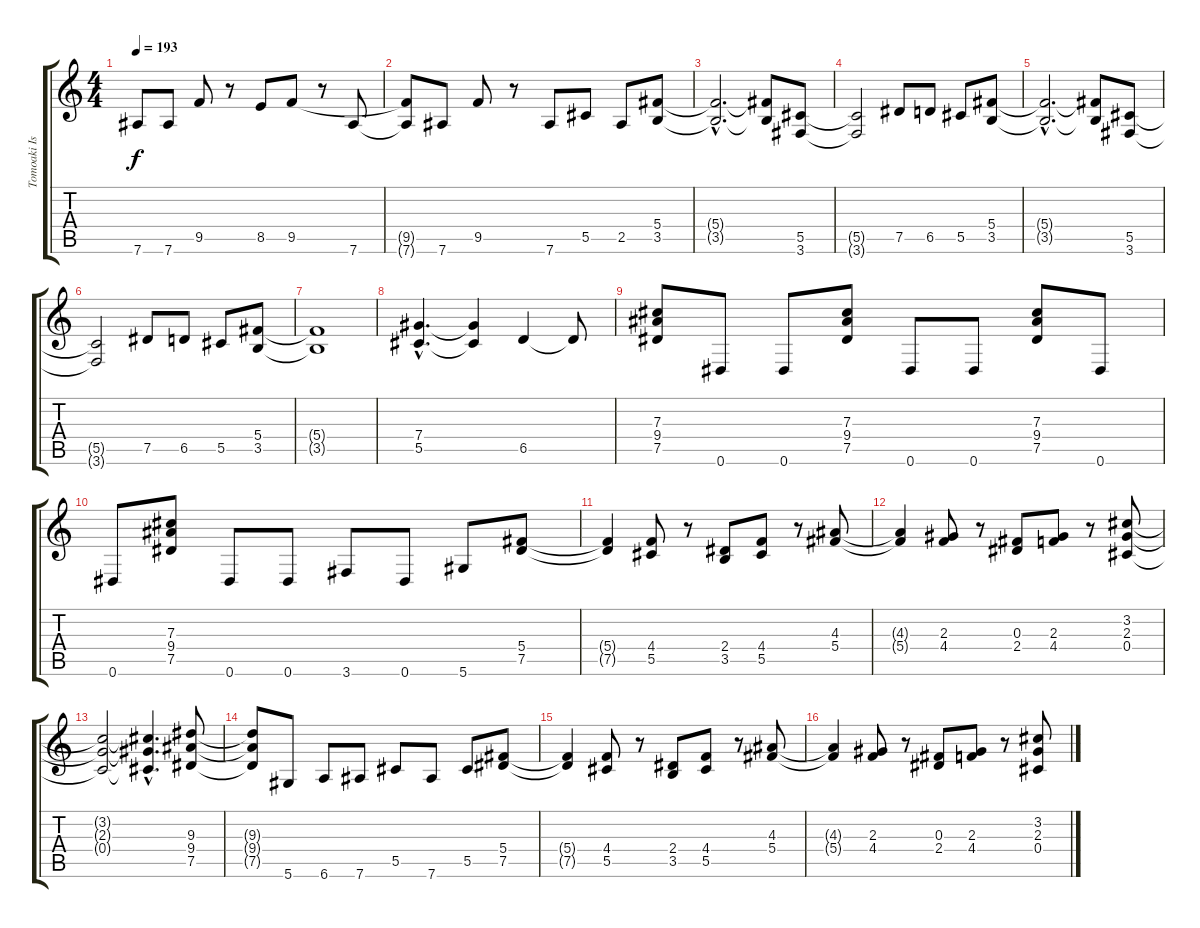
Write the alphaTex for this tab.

\track ("Tomoaki Ishizuka (Pata)" "Tomoaki Is") {instrument distortionguitar}
\staff {score tabs}
\tuning (Eb4 Bb3 Gb3 Db3 Ab2 Eb2) {hide}
\ts (4 4)
\tempo 193
\clef g2
\ks c
7.6{t}.8{dy f} 7.6.8 9.5.8 r.8 8.5.8 9.5.8 r.8 7.6.8 |
(9.5{t} 7.6{t}).8 7.6.8 9.5.8 r.8 7.6.8 5.5.8 2.5.8 (5.4 3.5).8 |
(5.4{hac t} 3.5{hac t}).2{d} (5.4{t} 3.5{t}).8 (5.5 3.6).8 |
(5.5{t} 3.6{t}).2 7.5.8 6.5.8 5.5.8 (5.4 3.5).8 |
(5.4{hac t} 3.5{hac t}).2{d} (5.4{t} 3.5{t}).8 (5.5 3.6).8 |
(5.5{t} 3.6{t}).2 7.5.8 6.5.8 5.5.8 (5.4 3.5).8 |
(5.4{t} 3.5{t}).1 |
(7.4{hac} 5.5{hac}).4{d} (7.4{t} 5.5{t}).4 6.5.4 6.5{t}.8 |
(7.3 9.4 7.5).8 0.6.8 0.6.8 (7.3 9.4 7.5).8 0.6.8 0.6.8 (7.3 9.4 7.5).8 0.6.8 |
0.6.8 (7.3 9.4 7.5).8 0.6.8 0.6.8 3.6.8 0.6.8 5.6.8 (5.4 7.5).8 |
(5.4{t} 7.5{t}).4 (4.4 5.5).8 r.8 (2.4 3.5).8 (4.4 5.5).8 r.8 (4.3 5.4).8 |
(4.3{t} 5.4{t}).4 (2.3 4.4).8 r.8 (0.3 2.4).8 (2.3 4.4).8 r.8 (3.2 2.3 0.4).8 |
(3.2{t} 2.3{t} 0.4{t}).2 (3.2{hac t} 2.3{hac t} 0.4{hac t}).4{d} (9.3 9.4 7.5).8 |
(9.3{t} 9.4{t} 7.5{t}).8 5.6.8 6.6.8 7.6.8 5.5.8 7.6.8 5.5.8 (5.4 7.5).8 |
(5.4{t} 7.5{t}).4 (4.4 5.5).8 r.8 (2.4 3.5).8 (4.4 5.5).8 r.8 (4.3 5.4).8 |
(4.3{t} 5.4{t}).4 (2.3 4.4).8 r.8 (0.3 2.4).8 (2.3 4.4).8 r.8 (3.2 2.3 0.4).8
